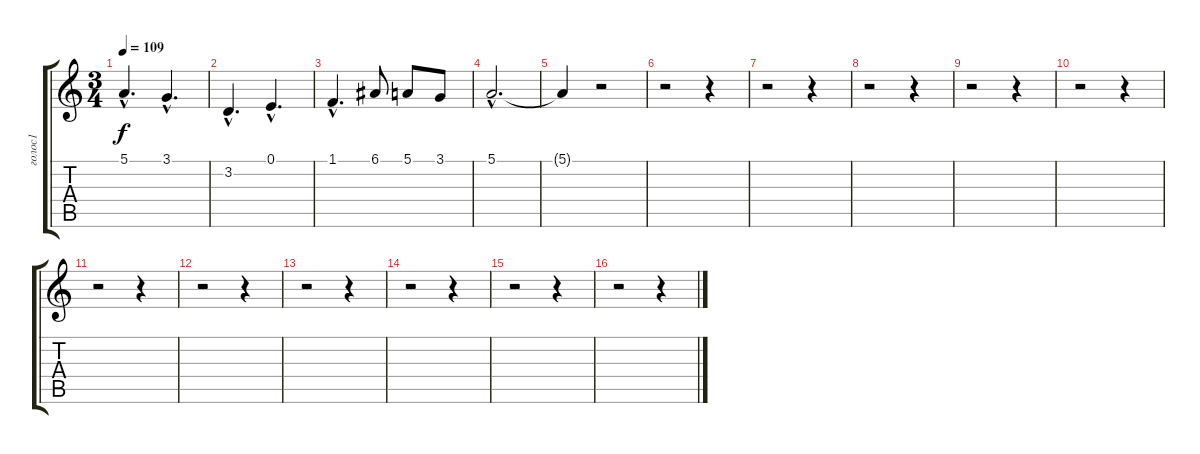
\track ("голос1" "голос1") {instrument fx5brightness}
\staff {score tabs}
\tuning (E4 B3 G3 D3 A2 E2) {hide}
\ts (3 4)
\tempo 109
\clef g2
\ks c
5.1{hac}.4{d dy f} 3.1{hac}.4{d} |
3.2{hac}.4{d} 0.1{hac}.4{d} |
1.1{hac}.4{d} 6.1.8 5.1.8 3.1.8 |
5.1{hac}.2{d} |
5.1{t}.4 r.2 |
r.2 r.4 |
r.2 r.4 |
r.2 r.4 |
r.2 r.4 |
r.2 r.4 |
r.2 r.4 |
r.2 r.4 |
r.2 r.4 |
r.2 r.4 |
r.2 r.4 |
r.2 r.4
